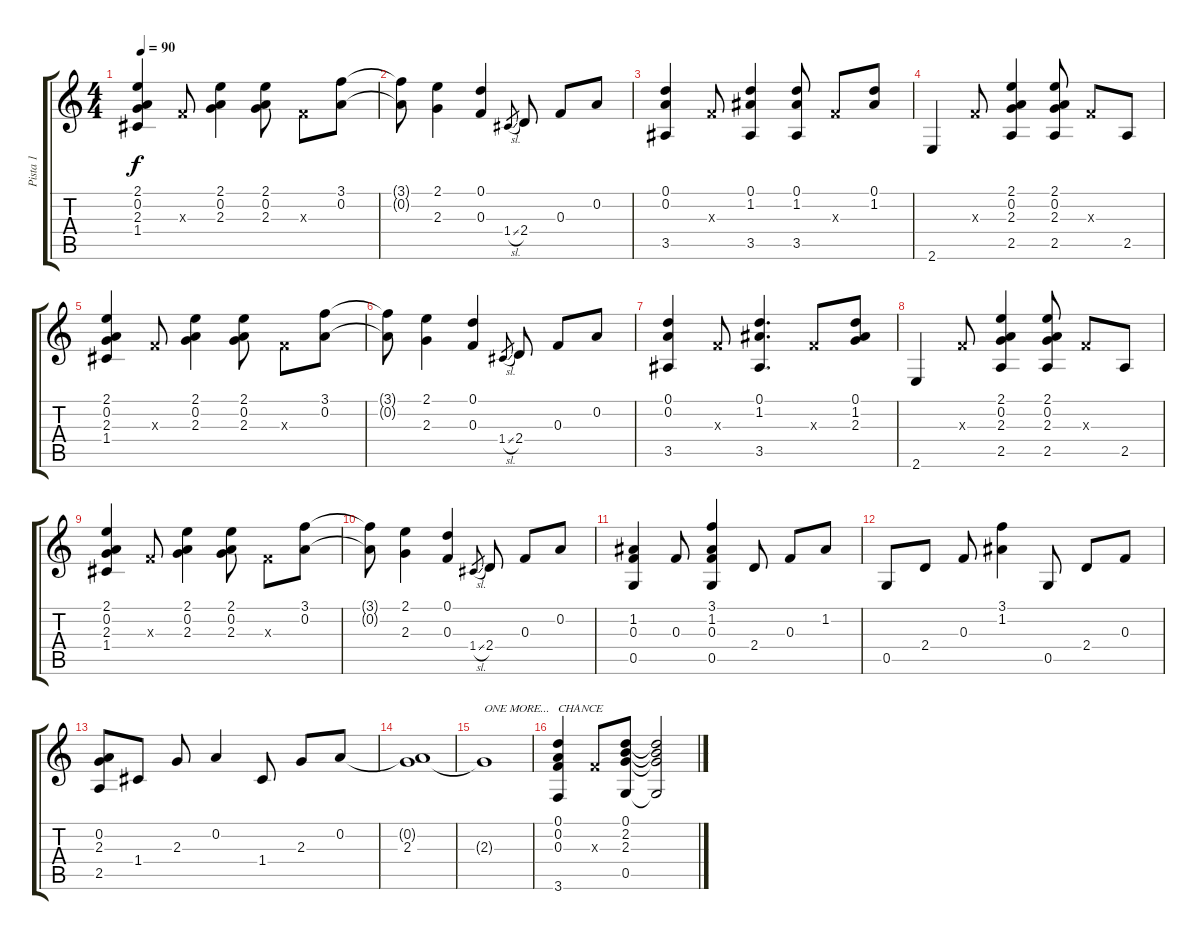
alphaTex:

\track ("Pista 1" "Pista 1") {instrument acousticguitarsteel}
\staff {score tabs}
\tuning (D4 A3 F3 C3 G2 D2) {hide}
\ts (4 4)
\tempo 90
\clef g2
\ks c
(2.1 0.2 2.3 1.4).4{dy f} 0.3{x}.8 (2.1 0.2 2.3).4 (2.1 0.2 2.3).8 0.3{x}.8 (3.1 0.2).8 |
(3.1{t} 0.2{t}).8 (2.1 2.3).4 (0.1 0.3).4 1.4{sl}.8{gr} 2.4.8 0.3.8 0.2.8 |
(0.1 0.2 3.5).4 0.3{x}.8 (0.1 1.2 3.5).4 (0.1 1.2 3.5).8 0.3{x}.8 (0.1 1.2).8 |
2.6.4 0.3{x}.8 (2.1 0.2 2.3 2.5).4 (2.1 0.2 2.3 2.5).8 0.3{x}.8 2.5.8 |
(2.1 0.2 2.3 1.4).4 0.3{x}.8 (2.1 0.2 2.3).4 (2.1 0.2 2.3).8 0.3{x}.8 (3.1 0.2).8 |
(3.1{t} 0.2{t}).8 (2.1 2.3).4 (0.1 0.3).4 1.4{sl}.8{gr} 2.4.8 0.3.8 0.2.8 |
(0.1 0.2 3.5).4 0.3{x}.8 (0.1 1.2 3.5).4{d} 0.3{x}.8 (0.1 1.2 2.3).8 |
2.6.4 0.3{x}.8 (2.1 0.2 2.3 2.5).4 (2.1 0.2 2.3 2.5).8 0.3{x}.8 2.5.8 |
(2.1 0.2 2.3 1.4).4 0.3{x}.8 (2.1 0.2 2.3).4 (2.1 0.2 2.3).8 0.3{x}.8 (3.1 0.2).8 |
(3.1{t} 0.2{t}).8 (2.1 2.3).4 (0.1 0.3).4 1.4{sl}.8{gr} 2.4.8 0.3.8 0.2.8 |
(1.2 0.3 0.5).4 0.3.8 (3.1 1.2 0.3 0.5).4 2.4.8 0.3.8 1.2.8 |
0.5.8 2.4.8 0.3.8 (3.1 1.2).4 0.5.8 2.4.8 0.3.8 |
(0.2 2.3 2.5).8 1.4.8 2.3.8 0.2.4 1.4.8 2.3.8 0.2.8 |
(0.2{t} 2.3).1 |
2.3{t}.1{txt "ONE MORE..."} |
(0.1 0.2 0.3 3.6).4{txt "CHANCE"} 0.3{x}.8 (0.1 2.2 2.3 0.5).8 (0.1{t} 2.2{t} 2.3{t} 0.5{t}).2
